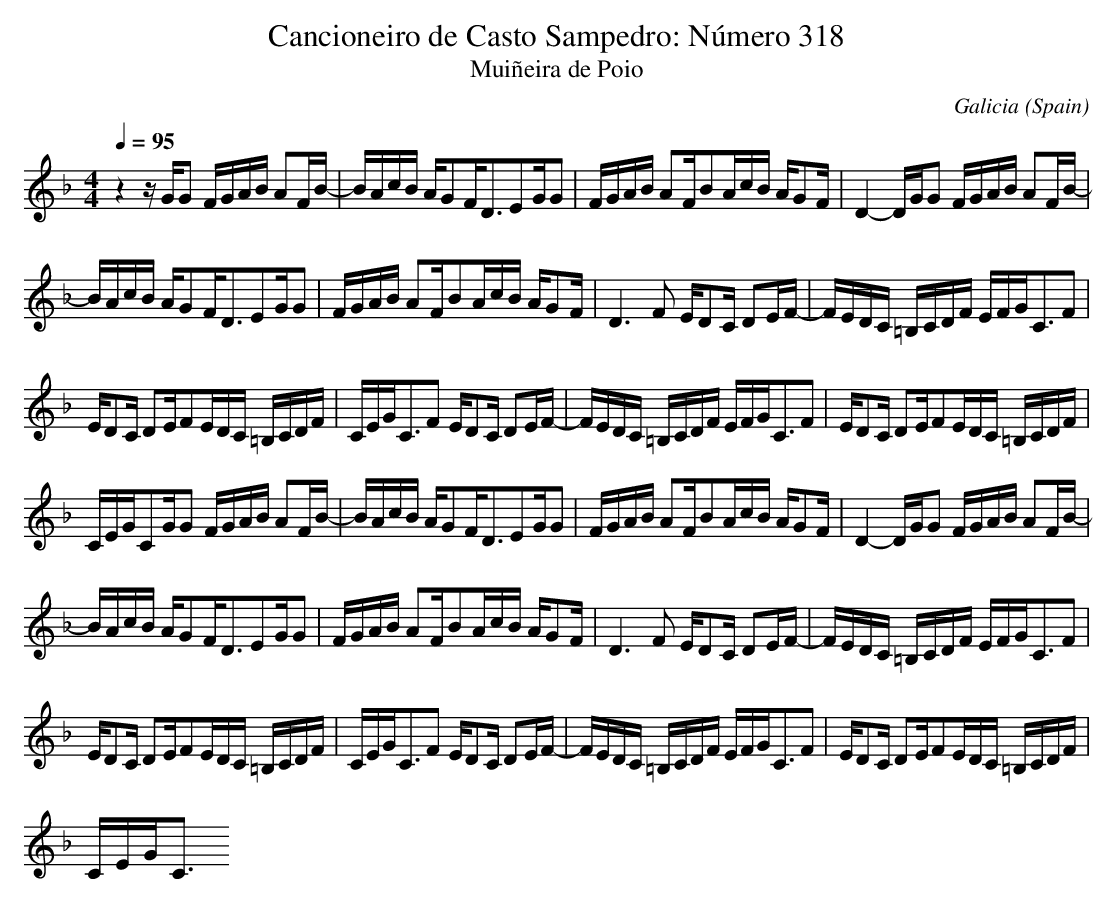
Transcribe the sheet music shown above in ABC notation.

X:1
T:Cancioneiro de Casto Sampedro: N\'umero 318
T:Muiñeira de Poio
O:Galicia (Spain)
M: 4/4
L: 1/8
Q:1/4=95
K:F % 1 flats
z2 z/2G/2G F/2G/2A/2B/2 AF/2B/2-|B/2A/2c/2B/2 A/2GF<DEG/2G|F/2G/2A/2B/2 AF/2BA/2c/2B/2 A/2GF/2|D2- D/2G/2G F/2G/2A/2B/2 AF/2B/2-|
B/2A/2c/2B/2 A/2GF<DEG/2G|F/2G/2A/2B/2 AF/2BA/2c/2B/2 A/2GF/2|D3F E/2DC/2 DE/2F/2-|F/2E/2D/2C/2 =B,/2C/2D/2F/2 E/2F/2G<CF|
E/2DC/2 DE/2FE/2D/2C/2 =B,/2C/2D/2F/2|C/2E/2G<CF E/2DC/2 DE/2F/2-|F/2E/2D/2C/2 =B,/2C/2D/2F/2 E/2F/2G<CF|E/2DC/2 DE/2FE/2D/2C/2 =B,/2C/2D/2F/2|
C/2E/2G/2CG/2G F/2G/2A/2B/2 AF/2B/2-|B/2A/2c/2B/2 A/2GF<DEG/2G|F/2G/2A/2B/2 AF/2BA/2c/2B/2 A/2GF/2|D2- D/2G/2G F/2G/2A/2B/2 AF/2B/2-|
B/2A/2c/2B/2 A/2GF<DEG/2G|F/2G/2A/2B/2 AF/2BA/2c/2B/2 A/2GF/2|D3F E/2DC/2 DE/2F/2-|F/2E/2D/2C/2 =B,/2C/2D/2F/2 E/2F/2G<CF|
E/2DC/2 DE/2FE/2D/2C/2 =B,/2C/2D/2F/2|C/2E/2G<CF E/2DC/2 DE/2F/2-|F/2E/2D/2C/2 =B,/2C/2D/2F/2 E/2F/2G<CF|E/2DC/2 DE/2FE/2D/2C/2 =B,/2C/2D/2F/2|
C/2E/2G<C
